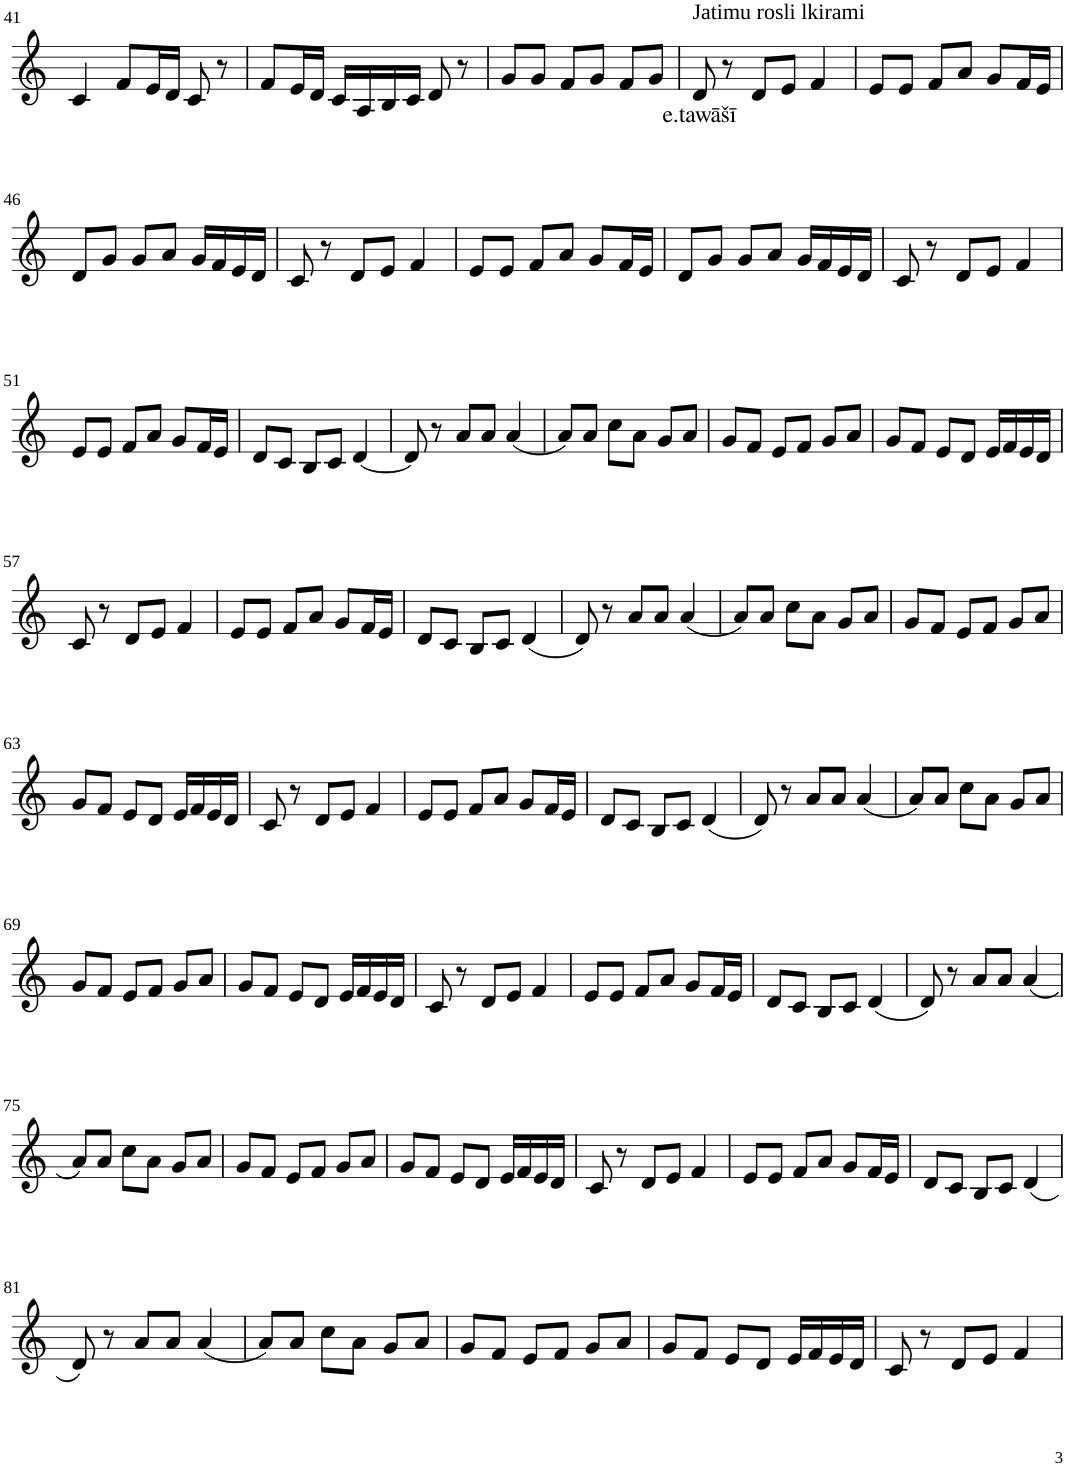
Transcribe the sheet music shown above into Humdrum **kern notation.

**kern	**text
*part1	*part1
*staff1	*staff1
*I"Violin	*
!!LO:PB:g=z
*clefG2	*
*k[]	*
*M3/4	*
=41	=41
4c/	.
8f/L	.
16e/L	.
16d/JJ	.
8c/	.
8r	.
=42	=42
8f/L	.
16e/L	.
16d/JJ	.
16c/LL	.
16A/	.
16B/	.
16c/JJ	.
8d/	.
8r	.
=43	=43
8g/L	.
8g/J	.
8f/L	.
8g/J	.
8f/L	.
8g/J	.
=44	=44
!LO:TX:a:t=Jatimu rosli lkirami	!
!	!LO:LY:b
8d/	e.tawāšī
8r	.
8d/L	.
8e/J	.
4f/	.
=45	=45
8e/L	.
8e/J	.
8f/L	.
8a/J	.
8g/L	.
16f/L	.
16e/JJ	.
!!LO:LB:g=z
=46	=46
8d/L	.
8g/J	.
8g/L	.
8a/J	.
16g/LL	.
16f/	.
16e/	.
16d/JJ	.
=47	=47
8c/	.
8r	.
8d/L	.
8e/J	.
4f/	.
=48	=48
8e/L	.
8e/J	.
8f/L	.
8a/J	.
8g/L	.
16f/L	.
16e/JJ	.
=49	=49
8d/L	.
8g/J	.
8g/L	.
8a/J	.
16g/LL	.
16f/	.
16e/	.
16d/JJ	.
=50	=50
8c/	.
8r	.
8d/L	.
8e/J	.
4f/	.
!!LO:LB:g=z
=51	=51
8e/L	.
8e/J	.
8f/L	.
8a/J	.
8g/L	.
16f/L	.
16e/JJ	.
=52	=52
8d/L	.
8c/J	.
8B/L	.
8c/J	.
[4d/	.
=53	=53
8d/]	.
8r	.
8a/L	.
8a/J	.
(4a/	.
=54	=54
8a/L)	.
8a/J	.
8cc\L	.
8a\J	.
8g/L	.
8a/J	.
=55	=55
8g/L	.
8f/J	.
8e/L	.
8f/J	.
8g/L	.
8a/J	.
=56	=56
8g/L	.
8f/J	.
8e/L	.
8d/J	.
16e/LL	.
16f/	.
16e/	.
16d/JJ	.
!!LO:LB:g=z
=57	=57
8c/	.
8r	.
8d/L	.
8e/J	.
4f/	.
=58	=58
8e/L	.
8e/J	.
8f/L	.
8a/J	.
8g/L	.
16f/L	.
16e/JJ	.
=59	=59
8d/L	.
8c/J	.
8B/L	.
8c/J	.
(4d/	.
=60	=60
8d/)	.
8r	.
8a/L	.
8a/J	.
(4a/	.
=61	=61
8a/L)	.
8a/J	.
8cc\L	.
8a\J	.
8g/L	.
8a/J	.
=62	=62
8g/L	.
8f/J	.
8e/L	.
8f/J	.
8g/L	.
8a/J	.
!!LO:LB:g=z
=63	=63
8g/L	.
8f/J	.
8e/L	.
8d/J	.
16e/LL	.
16f/	.
16e/	.
16d/JJ	.
=64	=64
8c/	.
8r	.
8d/L	.
8e/J	.
4f/	.
=65	=65
8e/L	.
8e/J	.
8f/L	.
8a/J	.
8g/L	.
16f/L	.
16e/JJ	.
=66	=66
8d/L	.
8c/J	.
8B/L	.
8c/J	.
(4d/	.
=67	=67
8d/)	.
8r	.
8a/L	.
8a/J	.
(4a/	.
=68	=68
8a/L)	.
8a/J	.
8cc\L	.
8a\J	.
8g/L	.
8a/J	.
!!LO:LB:g=z
=69	=69
8g/L	.
8f/J	.
8e/L	.
8f/J	.
8g/L	.
8a/J	.
=70	=70
8g/L	.
8f/J	.
8e/L	.
8d/J	.
16e/LL	.
16f/	.
16e/	.
16d/JJ	.
=71	=71
8c/	.
8r	.
8d/L	.
8e/J	.
4f/	.
=72	=72
8e/L	.
8e/J	.
8f/L	.
8a/J	.
8g/L	.
16f/L	.
16e/JJ	.
=73	=73
8d/L	.
8c/J	.
8B/L	.
8c/J	.
(4d/	.
=74	=74
8d/)	.
8r	.
8a/L	.
8a/J	.
(4a/	.
!!LO:LB:g=z
=75	=75
8a/L)	.
8a/J	.
8cc\L	.
8a\J	.
8g/L	.
8a/J	.
=76	=76
8g/L	.
8f/J	.
8e/L	.
8f/J	.
8g/L	.
8a/J	.
=77	=77
8g/L	.
8f/J	.
8e/L	.
8d/J	.
16e/LL	.
16f/	.
16e/	.
16d/JJ	.
=78	=78
8c/	.
8r	.
8d/L	.
8e/J	.
4f/	.
=79	=79
8e/L	.
8e/J	.
8f/L	.
8a/J	.
8g/L	.
16f/L	.
16e/JJ	.
=80	=80
8d/L	.
8c/J	.
8B/L	.
8c/J	.
(4d/	.
!!LO:LB:g=z
=81	=81
8d/)	.
8r	.
8a/L	.
8a/J	.
(4a/	.
=82	=82
8a/L)	.
8a/J	.
8cc\L	.
8a\J	.
8g/L	.
8a/J	.
=83	=83
8g/L	.
8f/J	.
8e/L	.
8f/J	.
8g/L	.
8a/J	.
=84	=84
8g/L	.
8f/J	.
8e/L	.
8d/J	.
16e/LL	.
16f/	.
16e/	.
16d/JJ	.
=85	=85
8c/	.
8r	.
8d/L	.
8e/J	.
4f/	.
=	=
*-	*-
